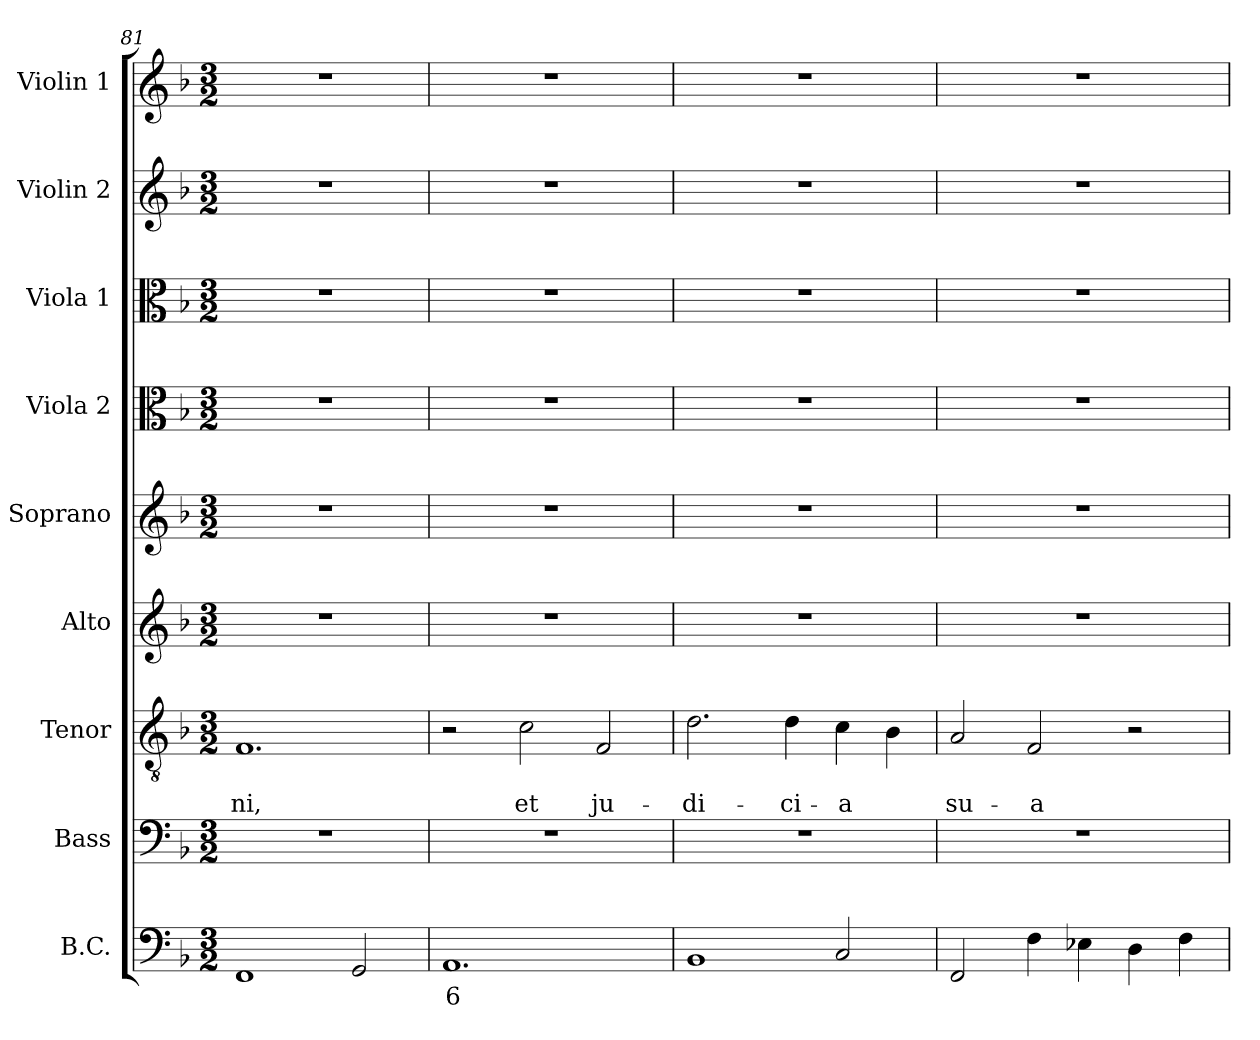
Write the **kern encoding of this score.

**kern	**text	**kern	**kern	**text	**text	**kern	**kern	**kern	**kern	**kern	**kern
*part9	*part9	*part8	*part7	*part7	*part7	*part6	*part5	*part4	*part3	*part2	*part1
*staff9	*staff9	*staff8	*staff7	*staff7	*staff7	*staff6	*staff5	*staff4	*staff3	*staff2	*staff1
*I"B.C.	*	*I"Bass	*I"Tenor	*	*	*I"Alto	*I"Soprano	*I"Viola 2	*I"Viola 1	*I"Violin 2	*I"Violin 1
*I'BC	*	*I'B	*I'T	*	*	*I'A	*I'S	*I'Vla. 2	*I'Vla. 1	*I'Vln. 2	*I'Vln. 1
*clefF4	*	*clefF4	*clefGv2	*	*	*clefG2	*clefG2	*clefC3	*clefC3	*clefG2	*clefG2
*k[b-]	*	*k[b-]	*k[b-]	*	*	*k[b-]	*k[b-]	*k[b-]	*k[b-]	*k[b-]	*k[b-]
*F:	*	*F:	*F:	*	*	*F:	*F:	*F:	*F:	*F:	*F:
*M3/2	*	*M3/2	*M3/2	*	*	*M3/2	*M3/2	*M3/2	*M3/2	*M3/2	*M3/2
=81	=81	=81	=81	=81	=81	=81	=81	=81	=81	=81	=81
!	!	!	!	!	!LO:LY:b	!	!	!	!	!	!
1FF	.	1.r	1.F	.	-ni,	1.r	1.r	1.r	1.r	1.r	1.r
2GG/	.	.	.	.	.	.	.	.	.	.	.
=82	=82	=82	=82	=82	=82	=82	=82	=82	=82	=82	=82
!	!LO:LY:b	!	!	!	!	!	!	!	!	!	!
1.AA	6	1.r	2r	.	.	1.r	1.r	1.r	1.r	1.r	1.r
!	!	!	!	!	!LO:LY:b	!	!	!	!	!	!
.	.	.	2c\	.	et	.	.	.	.	.	.
!	!	!	!	!	!LO:LY:b	!	!	!	!	!	!
.	.	.	2F/	.	ju-	.	.	.	.	.	.
=83	=83	=83	=83	=83	=83	=83	=83	=83	=83	=83	=83
!	!	!	!	!	!LO:LY:b	!	!	!	!	!	!
1BB-	.	1.r	2.d\	.	-di-	1.r	1.r	1.r	1.r	1.r	1.r
!	!	!	!	!	!LO:LY:b	!	!	!	!	!	!
.	.	.	4d\	.	-ci-	.	.	.	.	.	.
!	!	!	!	!	!LO:LY:b	!	!	!	!	!	!
2C/	.	.	4c\	.	-a	.	.	.	.	.	.
.	.	.	4B-\	.	.	.	.	.	.	.	.
!!LO:LB:g=z
=84	=84	=84	=84	=84	=84	=84	=84	=84	=84	=84	=84
!	!	!	!	!	!LO:LY:b	!	!	!	!	!	!
2FF/	.	1.r	2A/	.	su-	1.r	1.r	1.r	1.r	1.r	1.r
!	!	!	!	!	!LO:LY:b	!	!	!	!	!	!
4F\	.	.	2F/	.	-a	.	.	.	.	.	.
4E-X\	.	.	.	.	.	.	.	.	.	.	.
4D\	.	.	2r	.	.	.	.	.	.	.	.
4F\	.	.	.	.	.	.	.	.	.	.	.
=	=	=	=	=	=	=	=	=	=	=	=
*-	*-	*-	*-	*-	*-	*-	*-	*-	*-	*-	*-
